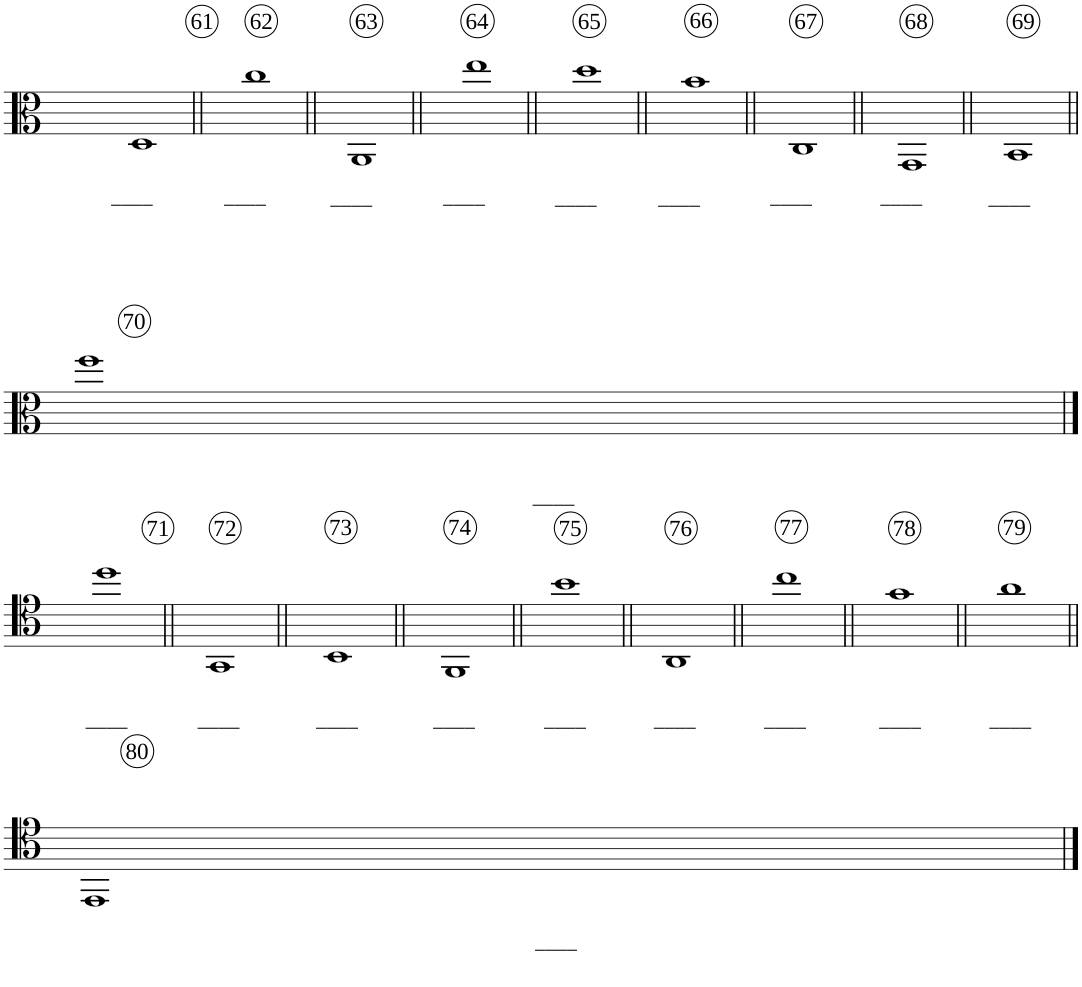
**kern
*part1
*staff1
!!LO:PB:g=z
*clefC3
*k[]
!!LO:REH:place=s1:a:cj:enc=circle:fs=11:t=61
=61
*^
1D	2ryy
!	!LO:TX:b:t=____
.	2ryy
!!LO:REH:place=s1:a:cj:enc=circle:fs=11:t=62	!!
=62||	=62||
1cc	2ryy
!	!LO:TX:b:t=____
.	2ryy
!!LO:REH:place=s1:a:cj:enc=circle:fs=11:t=63	!!
=63||	=63||
1AA	2ryy
!	!LO:TX:b:t=____
.	2ryy
!!LO:REH:place=s1:a:cj:enc=circle:fs=11:t=64	!!
=64||	=64||
1ee	2ryy
!	!LO:TX:b:t=____
.	2ryy
!!LO:REH:place=s1:a:cj:enc=circle:fs=11:t=65	!!
=65||	=65||
1dd	2ryy
!	!LO:TX:b:t=____
.	2ryy
!!LO:REH:place=s1:a:cj:enc=circle:fs=11:t=66	!!
=66||	=66||
1b	2ryy
!	!LO:TX:b:t=____
.	2ryy
!!LO:REH:place=s1:a:cj:enc=circle:fs=11:t=67	!!
=67||	=67||
1C	2ryy
!	!LO:TX:b:t=____
.	2ryy
!!LO:REH:place=s1:a:cj:enc=circle:fs=11:t=68	!!
=68||	=68||
1GG	2ryy
!	!LO:TX:b:t=____
.	2ryy
!!LO:REH:place=s1:a:cj:enc=circle:fs=11:t=69	!!
=69||	=69||
1BB	2ryy
!	!LO:TX:b:t=____
.	2ryy
!!LO:LB:g=z	!!
!!LO:REH:place=s1:a:cj:enc=circle:fs=11:t=70	!!
=70||	=70||
1ff	2ryy
!	!LO:TX:b:t=____
.	2ryy
!!LO:LB:g=z	!!
!!LO:REH:place=s1:a:cj:enc=circle:fs=11:t=71	!!
==71	==71
*clefC4	*
1dd	2ryy
!	!LO:TX:b:t=____
.	2ryy
!!LO:REH:place=s1:a:cj:enc=circle:fs=11:t=72	!!
=72||	=72||
1GG	2ryy
!	!LO:TX:b:t=____
.	2ryy
!!LO:REH:place=s1:a:cj:enc=circle:fs=11:t=73	!!
=73||	=73||
1BB	2ryy
!	!LO:TX:b:t=____
.	2ryy
!!LO:REH:place=s1:a:cj:enc=circle:fs=11:t=74	!!
=74||	=74||
1FF	2ryy
!	!LO:TX:b:t=____
.	2ryy
!!LO:REH:place=s1:a:cj:enc=circle:fs=11:t=75	!!
=75||	=75||
1b	2ryy
!	!LO:TX:b:t=____
.	2ryy
!!LO:REH:place=s1:a:cj:enc=circle:fs=11:t=76	!!
=76||	=76||
1AA	2ryy
!	!LO:TX:b:t=____
.	2ryy
!!LO:REH:place=s1:a:cj:enc=circle:fs=11:t=77	!!
=77||	=77||
1cc	2ryy
!	!LO:TX:b:t=____
.	2ryy
!!LO:REH:place=s1:a:cj:enc=circle:fs=11:t=78	!!
=78||	=78||
1g	2ryy
!	!LO:TX:b:t=____
.	2ryy
!!LO:REH:place=s1:a:cj:enc=circle:fs=11:t=79	!!
=79||	=79||
1a	2ryy
!	!LO:TX:b:t=____
.	2ryy
!!LO:LB:g=z	!!
!!LO:REH:place=s1:a:cj:enc=circle:fs=11:t=80	!!
=80||	=80||
1EE	2ryy
!	!LO:TX:b:t=____
.	2ryy
*v	*v
==
*-
